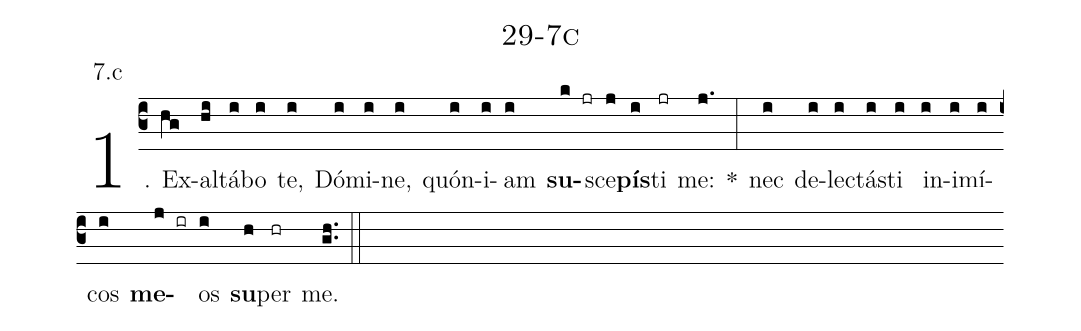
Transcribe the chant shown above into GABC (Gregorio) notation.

name: 29-7c;
annotation: 7.c;
%%
(c3)1. Ex(hg)al(hi)tá(i)bo(i) te,(i) Dó(i)mi(i)ne,(i) quón(i)i(i)am(i) <b>su</b>(k jr)sce(j)<b>pís</b>(i)ti(jr) me:(j.) *(:) nec(i) de(i)lec(i)tás(i)ti(i) in(i)i(i)mí(i)cos(i) <b>me</b>(j ir)os(i) <b>su</b>(h)per(hr) me.(gh..) (::)
